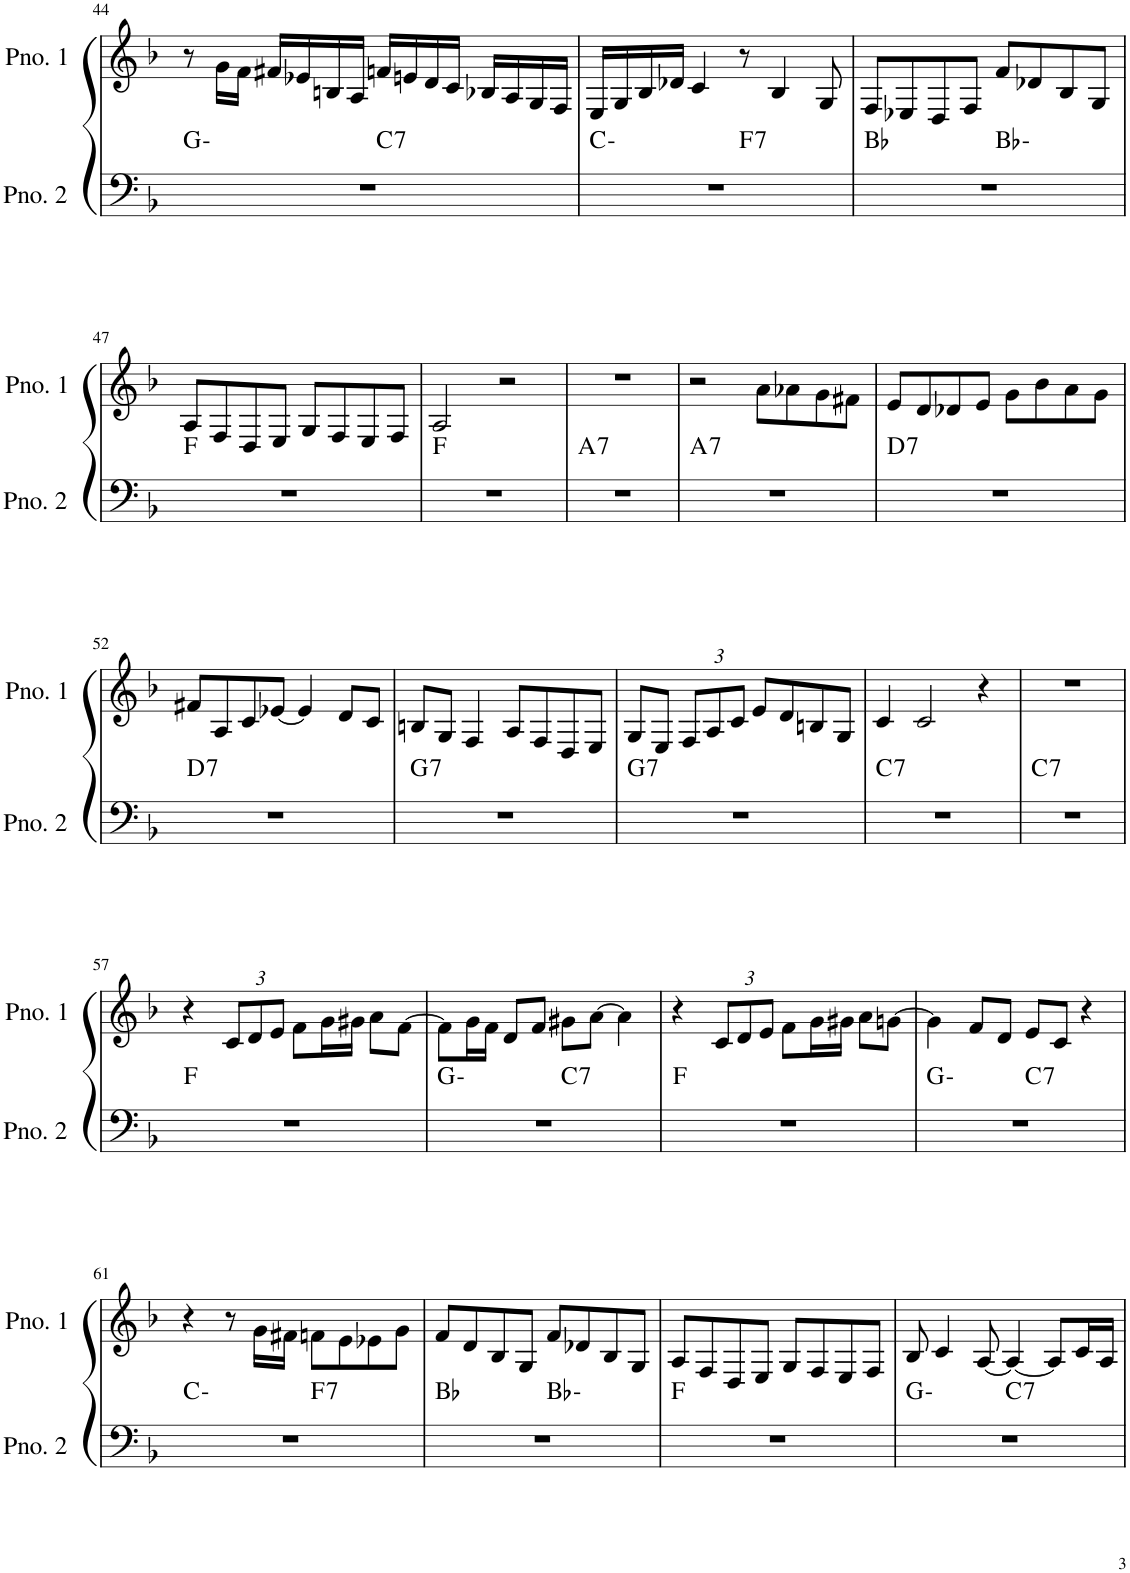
**kern	**harte	**kern
*part2	*part2	*part1
*staff2	*	*staff1
*I"ピアノ 2	*	*I"ピアノ 1
!!LO:PB:g=z
*clefF4	*	*clefG2
*k[b-]	*	*k[b-]
*M4/4	*	*M4/4
=44	=44	=44
*^	*	*
1r	2ryy	G:min	8r
.	.	.	16g\LL
.	.	.	16f\JJ
.	.	.	16f#X/LL
.	.	.	16e-X/
.	.	.	16Bn/
.	.	.	16A/JJ
!	!	!LO:H:kt=7	!
.	2ryy	C:7	16fn/LL
.	.	.	16en/
.	.	.	16d/
.	.	.	16c/JJ
.	.	.	16B-X/LL
.	.	.	16A/
.	.	.	16G/
.	.	.	16F/JJ
=45	=45	=45	=45
1r	2ryy	C:min	16E/LL
.	.	.	16G/
.	.	.	16B-/
.	.	.	16d-X/JJ
.	.	.	4c/
!	!	!LO:H:kt=7	!
.	2ryy	F:7	8r
.	.	.	4B-/
.	.	.	8G/
=46	=46	=46	=46
1r	2ryy	Bb:maj	8F/L
.	.	.	8E-X/
.	.	.	8D/
.	.	.	8F/J
.	2ryy	Bb:min	8f/L
.	.	.	8d-X/
.	.	.	8B-/
.	.	.	8G/J
*v	*v	*	*
!!LO:LB:g=z
=47	=47	=47
1r	F:maj	8A/L
.	.	8F/
.	.	8D/
.	.	8E/J
.	.	8G/L
.	.	8F/
.	.	8E/
.	.	8F/J
=48	=48	=48
1r	F:maj	2A/
.	.	2r
=49	=49	=49
!	!LO:H:kt=7	!
1r	A:7	1r
=50	=50	=50
!	!LO:H:kt=7	!
1r	A:7	2r
.	.	8a\L
.	.	8a-X\
.	.	8g\
.	.	8f#X\J
=51	=51	=51
!	!LO:H:kt=7	!
1r	D:7	8e/L
.	.	8d/
.	.	8d-X/
.	.	8e/J
.	.	8g\L
.	.	8b-\
.	.	8a\
.	.	8g\J
!!LO:LB:g=z
=52	=52	=52
!	!LO:H:kt=7	!
1r	D:7	8f#X/L
.	.	8A/
.	.	8c/
.	.	[8e-X/J
.	.	4e-/]
.	.	8d/L
.	.	8c/J
=53	=53	=53
!	!LO:H:kt=7	!
1r	G:7	8Bn/L
.	.	8G/J
.	.	4F/
.	.	8A/L
.	.	8F/
.	.	8D/
.	.	8E/J
=54	=54	=54
!	!LO:H:kt=7	!
1r	G:7	8G/L
.	.	8E/J
*	*	*Xbrackettup
.	.	12F/L
.	.	12A/
.	.	12c/J
.	.	8e/L
.	.	8d/
.	.	8Bn/
.	.	8G/J
=55	=55	=55
!	!LO:H:kt=7	!
1r	C:7	4c/
.	.	2c/
.	.	4r
=56	=56	=56
!	!LO:H:kt=7	!
1r	C:7	1r
!!LO:LB:g=z
=57	=57	=57
1r	F:maj	4r
.	.	12c/L
.	.	12d/
.	.	12e/J
.	.	8f\L
.	.	16g\L
.	.	16g#X\JJ
.	.	8a\L
.	.	[8f\J
=58	=58	=58
*^	*	*
1r	2ryy	G:min	8f\L]
.	.	.	16g\L
.	.	.	16f\JJ
.	.	.	8d/L
.	.	.	8f/J
!	!	!LO:H:kt=7	!
.	2ryy	C:7	8g#X\L
.	.	.	[8a\J
.	.	.	4a\]
*v	*v	*	*
=59	=59	=59
1r	F:maj	4r
.	.	12c/L
.	.	12d/
.	.	12e/J
.	.	8f\L
.	.	16g\L
.	.	16g#X\JJ
.	.	8a\L
.	.	[8gn\J
=60	=60	=60
*^	*	*
1r	2ryy	G:min	4g\]
.	.	.	8f/L
.	.	.	8d/J
!	!	!LO:H:kt=7	!
.	2ryy	C:7	8e/L
.	.	.	8c/J
.	.	.	4r
!!LO:LB:g=z
=61	=61	=61	=61
1r	2ryy	C:min	4r
.	.	.	8r
.	.	.	16g\LL
.	.	.	16f#X\JJ
!	!	!LO:H:kt=7	!
.	2ryy	F:7	8fn\L
.	.	.	8e\
.	.	.	8e-X\
.	.	.	8g\J
=62	=62	=62	=62
1r	2ryy	Bb:maj	8f/L
.	.	.	8d/
.	.	.	8B-/
.	.	.	8G/J
.	2ryy	Bb:min	8f/L
.	.	.	8d-X/
.	.	.	8B-/
.	.	.	8G/J
*v	*v	*	*
=63	=63	=63
1r	F:maj	8A/L
.	.	8F/
.	.	8D/
.	.	8E/J
.	.	8G/L
.	.	8F/
.	.	8E/
.	.	8F/J
=64	=64	=64
*^	*	*
1r	2ryy	G:min	8B-/
.	.	.	4c/
.	.	.	[8A/
!	!	!LO:H:kt=7	!
.	2ryy	C:7	4A/_
.	.	.	8A/L]
.	.	.	16c/L
.	.	.	16A/JJ
*v	*v	*	*
=	=	=
*-	*-	*-
